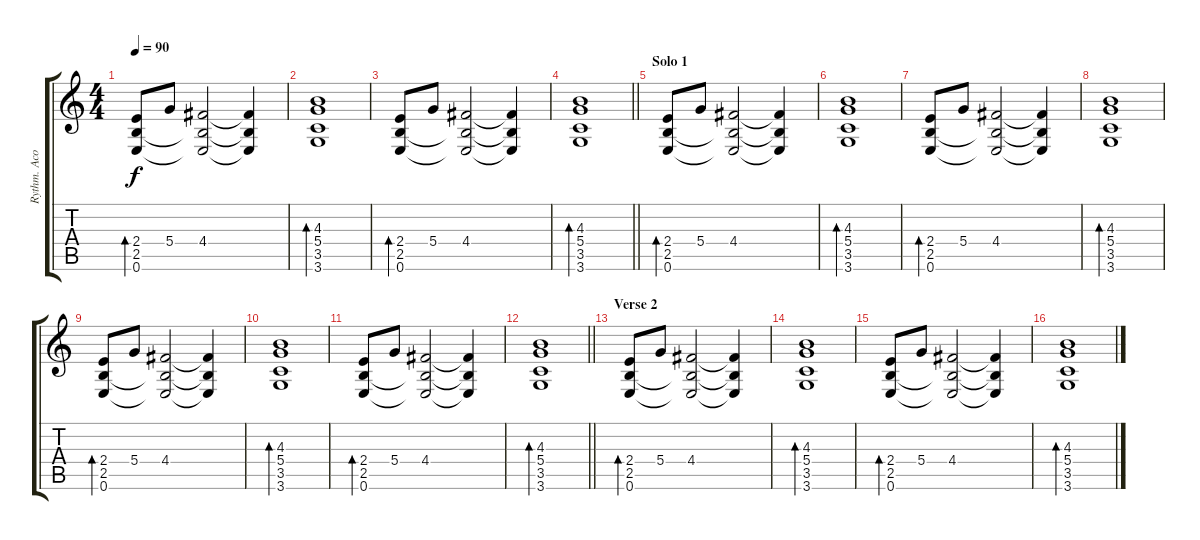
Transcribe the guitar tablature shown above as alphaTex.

\track ("Rythm. Acoustic" "Rythm. Aco") {instrument acousticguitarsteel}
\staff {score tabs}
\tuning (E4 B3 G3 D3 A2 E2) {hide}
\ts (4 4)
\tempo 90
\clef g2
\ks c
(2.4 2.5 0.6).8{bd 480 dy f} 5.4.8 (4.4 2.5{t} 0.6{t}).2 (4.4{t} 2.5{t} 0.6{t}).4 |
(4.3 5.4 3.5 3.6).1{bd 240} |
(2.4 2.5 0.6).8{bd 480} 5.4.8 (4.4 2.5{t} 0.6{t}).2 (4.4{t} 2.5{t} 0.6{t}).4 |
\barLineRight lightlight
(4.3 5.4 3.5 3.6).1{bd 240} |
\section ("" "Solo 1")
(2.4 2.5 0.6).8{bd 480} 5.4.8 (4.4 2.5{t} 0.6{t}).2 (4.4{t} 2.5{t} 0.6{t}).4 |
(4.3 5.4 3.5 3.6).1{bd 240} |
(2.4 2.5 0.6).8{bd 480} 5.4.8 (4.4 2.5{t} 0.6{t}).2 (4.4{t} 2.5{t} 0.6{t}).4 |
(4.3 5.4 3.5 3.6).1{bd 240} |
(2.4 2.5 0.6).8{bd 480} 5.4.8 (4.4 2.5{t} 0.6{t}).2 (4.4{t} 2.5{t} 0.6{t}).4 |
(4.3 5.4 3.5 3.6).1{bd 240} |
(2.4 2.5 0.6).8{bd 480} 5.4.8 (4.4 2.5{t} 0.6{t}).2 (4.4{t} 2.5{t} 0.6{t}).4 |
\barLineRight lightlight
(4.3 5.4 3.5 3.6).1{bd 240} |
\section ("" "Verse 2")
(2.4 2.5 0.6).8{bd 480} 5.4.8 (4.4 2.5{t} 0.6{t}).2 (4.4{t} 2.5{t} 0.6{t}).4 |
(4.3 5.4 3.5 3.6).1{bd 240} |
(2.4 2.5 0.6).8{bd 480} 5.4.8 (4.4 2.5{t} 0.6{t}).2 (4.4{t} 2.5{t} 0.6{t}).4 |
(4.3 5.4 3.5 3.6).1{bd 240}
